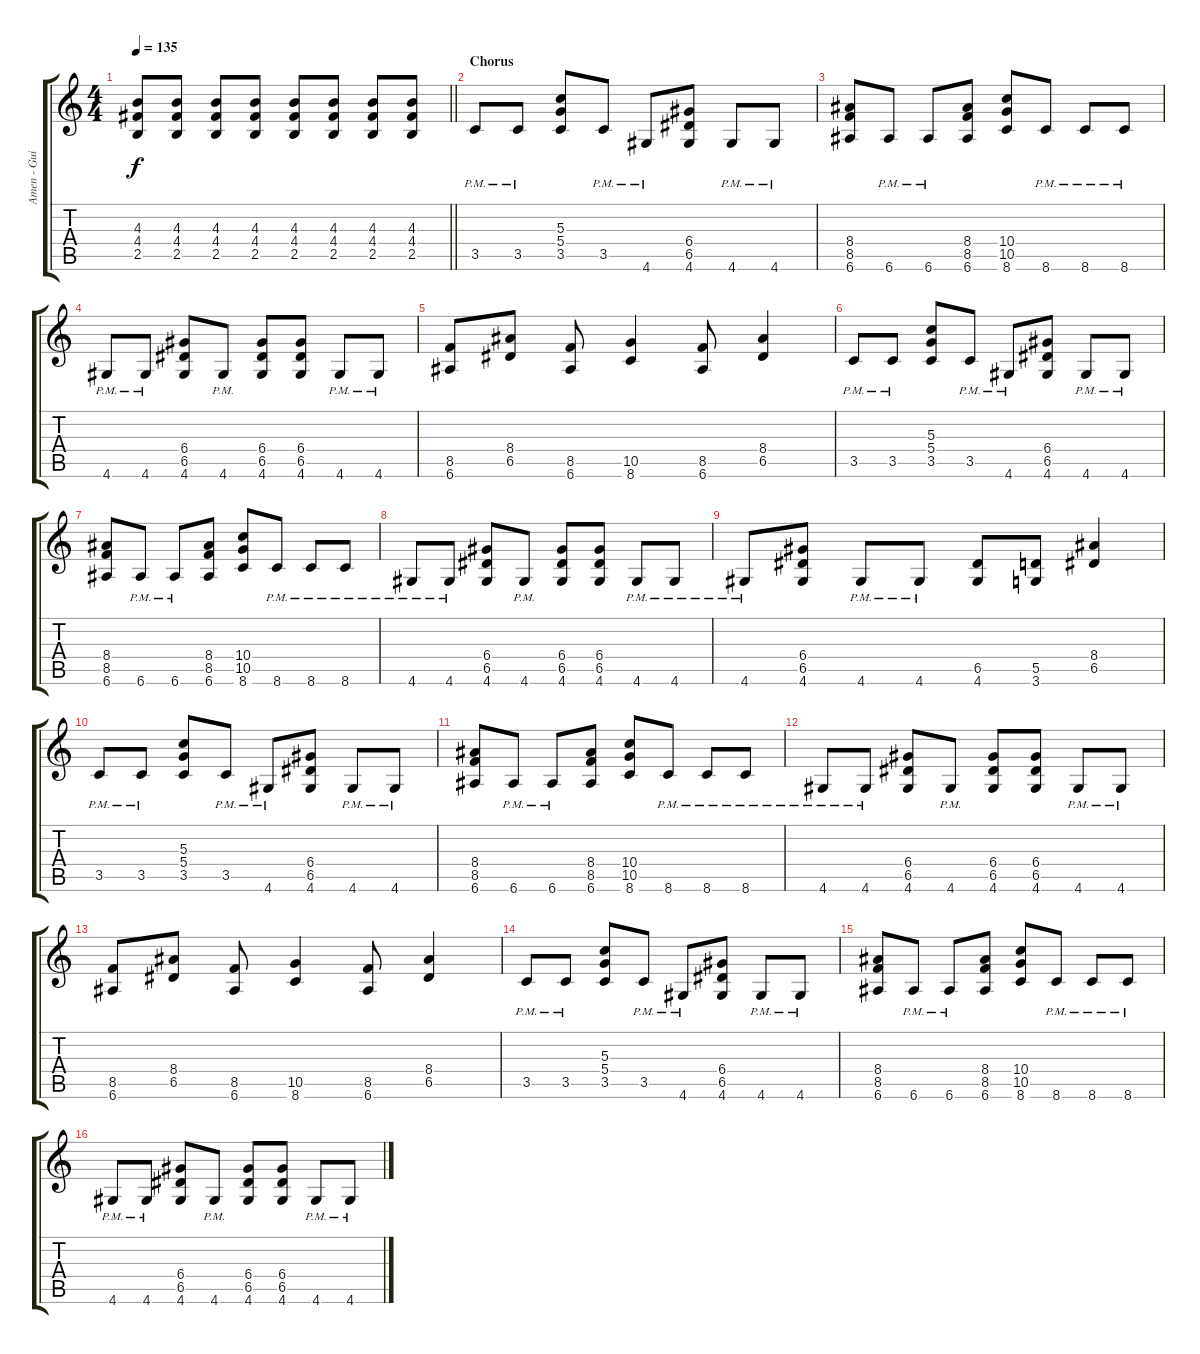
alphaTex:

\track ("Amen - Guitar" "Amen - Gui") {instrument distortionguitar}
\staff {score tabs}
\tuning (E4 B3 G3 D3 A2 E2) {hide}
\ts (4 4)
\tempo 135
\clef g2
\barLineRight lightlight
\ks c
(4.3 4.4 2.5).8{dy f} (4.3 4.4 2.5).8 (4.3 4.4 2.5).8 (4.3 4.4 2.5).8 (4.3 4.4 2.5).8 (4.3 4.4 2.5).8 (4.3 4.4 2.5).8 (4.3 4.4 2.5).8 |
\section ("" "Chorus")
3.5{pm}.8 3.5{pm}.8 (5.3 5.4 3.5).8 3.5{pm}.8 4.6{pm}.8 (6.4 6.5 4.6).8 4.6{pm}.8 4.6{pm}.8 |
(8.4 8.5 6.6).8 6.6{pm}.8 6.6{pm}.8 (8.4 8.5 6.6).8 (10.4 10.5 8.6).8 8.6{pm}.8 8.6{pm}.8 8.6{pm}.8 |
4.6{pm}.8 4.6{pm}.8 (6.4 6.5 4.6).8 4.6{pm}.8 (6.4 6.5 4.6).8 (6.4 6.5 4.6).8 4.6{pm}.8 4.6{pm}.8 |
(8.5 6.6).8 (8.4 6.5).8 (8.5 6.6).8 (10.5 8.6).4 (8.5 6.6).8 (8.4 6.5).4 |
3.5{pm}.8 3.5{pm}.8 (5.3 5.4 3.5).8 3.5{pm}.8 4.6{pm}.8 (6.4 6.5 4.6).8 4.6{pm}.8 4.6{pm}.8 |
(8.4 8.5 6.6).8 6.6{pm}.8 6.6{pm}.8 (8.4 8.5 6.6).8 (10.4 10.5 8.6).8 8.6{pm}.8 8.6{pm}.8 8.6{pm}.8 |
4.6{pm}.8 4.6{pm}.8 (6.4 6.5 4.6).8 4.6{pm}.8 (6.4 6.5 4.6).8 (6.4 6.5 4.6).8 4.6{pm}.8 4.6{pm}.8 |
4.6{pm}.8 (6.4 6.5 4.6).8 4.6{pm}.8 4.6{pm}.8 (6.5 4.6).8 (5.5 3.6).8 (8.4 6.5).4 |
3.5{pm}.8 3.5{pm}.8 (5.3 5.4 3.5).8 3.5{pm}.8 4.6{pm}.8 (6.4 6.5 4.6).8 4.6{pm}.8 4.6{pm}.8 |
(8.4 8.5 6.6).8 6.6{pm}.8 6.6{pm}.8 (8.4 8.5 6.6).8 (10.4 10.5 8.6).8 8.6{pm}.8 8.6{pm}.8 8.6{pm}.8 |
4.6{pm}.8 4.6{pm}.8 (6.4 6.5 4.6).8 4.6{pm}.8 (6.4 6.5 4.6).8 (6.4 6.5 4.6).8 4.6{pm}.8 4.6{pm}.8 |
(8.5 6.6).8 (8.4 6.5).8 (8.5 6.6).8 (10.5 8.6).4 (8.5 6.6).8 (8.4 6.5).4 |
3.5{pm}.8 3.5{pm}.8 (5.3 5.4 3.5).8 3.5{pm}.8 4.6{pm}.8 (6.4 6.5 4.6).8 4.6{pm}.8 4.6{pm}.8 |
(8.4 8.5 6.6).8 6.6{pm}.8 6.6{pm}.8 (8.4 8.5 6.6).8 (10.4 10.5 8.6).8 8.6{pm}.8 8.6{pm}.8 8.6{pm}.8 |
4.6{pm}.8 4.6{pm}.8 (6.4 6.5 4.6).8 4.6{pm}.8 (6.4 6.5 4.6).8 (6.4 6.5 4.6).8 4.6{pm}.8 4.6{pm}.8
